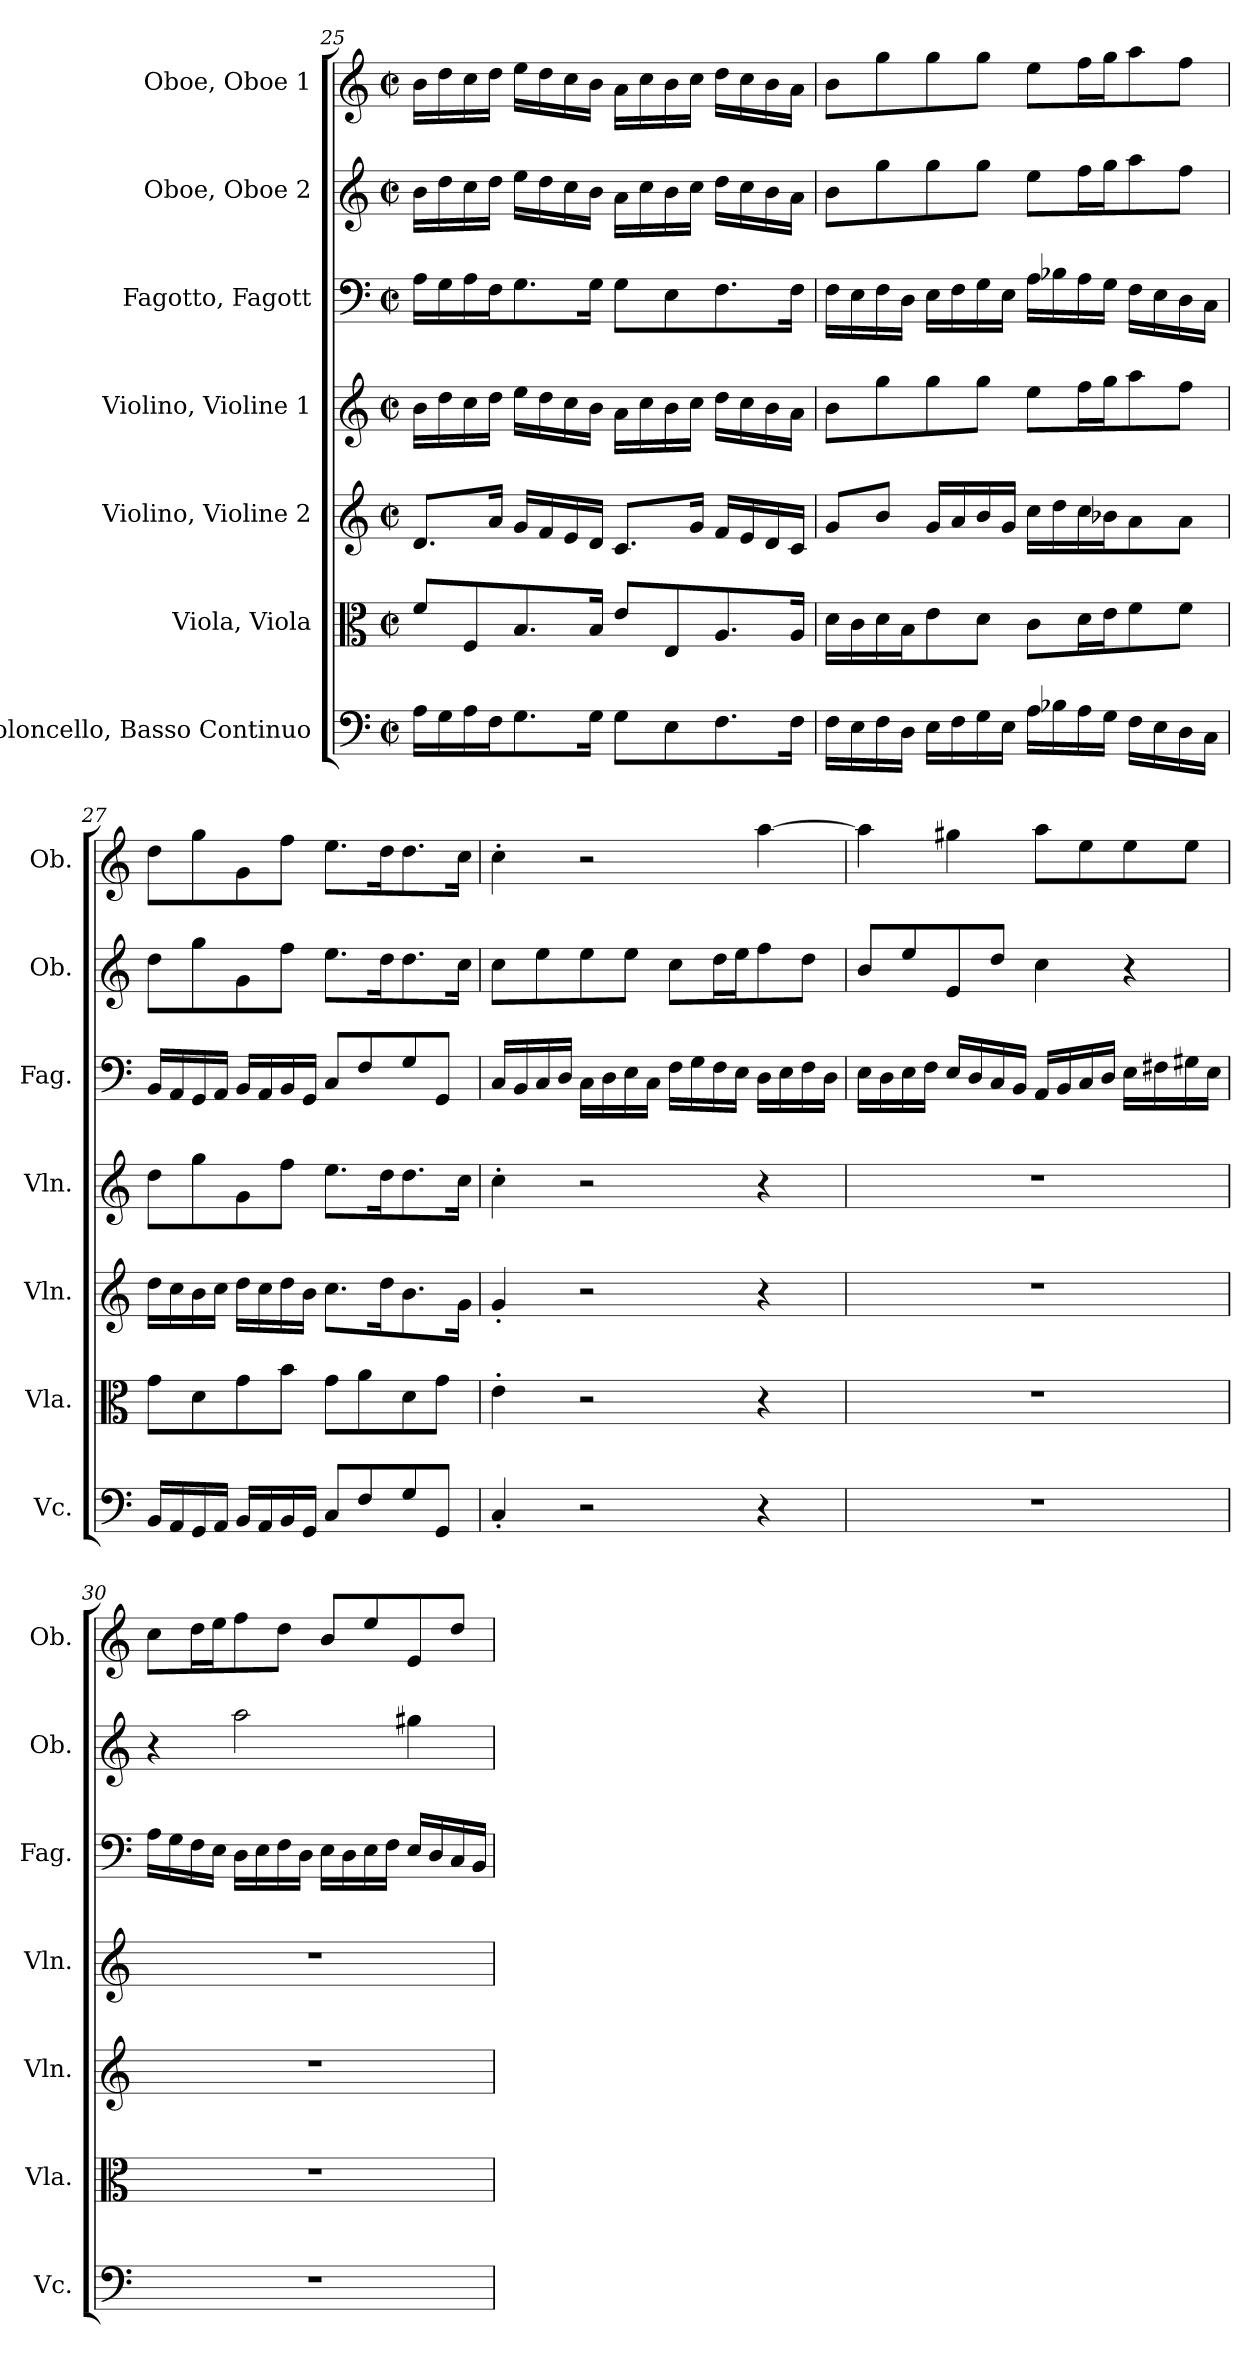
**kern	**kern	**kern	**kern	**kern	**kern	**kern
*part7	*part6	*part5	*part4	*part3	*part2	*part1
*staff7	*staff6	*staff5	*staff4	*staff3	*staff2	*staff1
*I"Violoncello, Basso Continuo	*I"Viola, Viola	*I"Violino, Violine 2	*I"Violino, Violine 1	*I"Fagotto, Fagott	*I"Oboe, Oboe 2	*I"Oboe, Oboe 1
*I'Vc.	*I'Vla.	*I'Vln.	*I'Vln.	*I'Fag.	*I'Ob.	*I'Ob.
!!LO:PB:g=z
*clefF4	*clefC3	*clefG2	*clefG2	*clefF4	*clefG2	*clefG2
*k[]	*k[]	*k[]	*k[]	*k[]	*k[]	*k[]
*M2/2	*M2/2	*M2/2	*M2/2	*M2/2	*M2/2	*M2/2
*met(c|)	*met(c|)	*met(c|)	*met(c|)	*met(c|)	*met(c|)	*met(c|)
=25	=25	=25	=25	=25	=25	=25
16A\LL	8f/L	8.d/L	16b\LL	16A\LL	16b\LL	16b\LL
16G\	.	.	16dd\	16G\	16dd\	16dd\
16A\	8F/	.	16cc\	16A\	16cc\	16cc\
16F\J	.	16a/Jk	16dd\JJ	16F\J	16dd\JJ	16dd\JJ
8.G\	8.B/	16g/LL	16ee\LL	8.G\	16ee\LL	16ee\LL
.	.	16f/	16dd\	.	16dd\	16dd\
.	.	16e/	16cc\	.	16cc\	16cc\
16G\Jk	16B/Jk	16d/JJ	16b\JJ	16G\Jk	16b\JJ	16b\JJ
8G\L	8e/L	8.c/L	16a\LL	8G\L	16a\LL	16a\LL
.	.	.	16cc\	.	16cc\	16cc\
8E\	8E/	.	16b\	8E\	16b\	16b\
.	.	16g/Jk	16cc\JJ	.	16cc\JJ	16cc\JJ
8.F\	8.A/	16f/LL	16dd\LL	8.F\	16dd\LL	16dd\LL
.	.	16e/	16cc\	.	16cc\	16cc\
.	.	16d/	16b\	.	16b\	16b\
16F\Jk	16A/Jk	16c/JJ	16a\JJ	16F\Jk	16a\JJ	16a\JJ
=26	=26	=26	=26	=26	=26	=26
16F\LL	16d\LL	8g/L	8b\L	16F\LL	8b\L	8b\L
16E\	16c\	.	.	16E\	.	.
16F\	16d\	8b/J	8gg\	16F\	8gg\	8gg\
16D\JJ	16B\J	.	.	16D\JJ	.	.
16E\LL	8e\	16g/LL	8gg\	16E\LL	8gg\	8gg\
16F\	.	16a/	.	16F\	.	.
16G\	8d\J	16b/	8gg\J	16G\	8gg\J	8gg\J
16E\JJ	.	16g/JJ	.	16E\JJ	.	.
16A\LL	8c\L	16cc\LL	8ee\L	16A\LL	8ee\L	8ee\L
16B-X\	.	16dd\	.	16B-X\	.	.
16A\	16d\L	16cc\	16ff\L	16A\	16ff\L	16ff\L
16G\JJ	16e\J	16b-X\J	16gg\J	16G\JJ	16gg\J	16gg\J
16F\LL	8f\	8a\	8aa\	16F\LL	8aa\	8aa\
16E\	.	.	.	16E\	.	.
16D\	8f\J	8a\J	8ff\J	16D\	8ff\J	8ff\J
16C\JJ	.	.	.	16C\JJ	.	.
=27	=27	=27	=27	=27	=27	=27
16BB/LL	8g\L	16dd\LL	8dd\L	16BB/LL	8dd\L	8dd\L
16AA/	.	16cc\	.	16AA/	.	.
16GG/	8d\	16b\	8gg\	16GG/	8gg\	8gg\
16AA/JJ	.	16cc\JJ	.	16AA/JJ	.	.
16BB/LL	8g\	16dd\LL	8g\	16BB/LL	8g\	8g\
16AA/	.	16cc\	.	16AA/	.	.
16BB/	8b\J	16dd\	8ff\J	16BB/	8ff\J	8ff\J
16GG/JJ	.	16b\JJ	.	16GG/JJ	.	.
8C/L	8g\L	8.cc\L	8.ee\L	8C/L	8.ee\L	8.ee\L
8F/	8a\	.	.	8F/	.	.
.	.	16dd\K	16dd\K	.	16dd\K	16dd\K
8G/	8d\	8.b\	8.dd\	8G/	8.dd\	8.dd\
8GG/J	8g\J	.	.	8GG/J	.	.
.	.	16g\Jk	16cc\Jk	.	16cc\Jk	16cc\Jk
!!LO:LB:g=z
=28	=28	=28	=28	=28	=28	=28
4C'/	4e'\	4g'/	4cc'\	16C/LL	8cc\L	4cc'\
.	.	.	.	16BB/	.	.
.	.	.	.	16C/	8ee\	.
.	.	.	.	16D/JJ	.	.
2r	2r	2r	2r	16C\LL	8ee\	2r
.	.	.	.	16D\	.	.
.	.	.	.	16E\	8ee\J	.
.	.	.	.	16C\JJ	.	.
.	.	.	.	16F\LL	8cc\L	.
.	.	.	.	16G\	.	.
.	.	.	.	16F\	16dd\L	.
.	.	.	.	16E\JJ	16ee\J	.
4r	4r	4r	4r	16D\LL	8ff\	[4aa\
.	.	.	.	16E\	.	.
.	.	.	.	16F\	8dd\J	.
.	.	.	.	16D\JJ	.	.
=29	=29	=29	=29	=29	=29	=29
1r	1r	1r	1r	16E\LL	8b/L	4aa\]
.	.	.	.	16D\	.	.
.	.	.	.	16E\	8ee/	.
.	.	.	.	16F\JJ	.	.
.	.	.	.	16E/LL	8e/	4gg#X\
.	.	.	.	16D/	.	.
.	.	.	.	16C/	8dd/J	.
.	.	.	.	16BB/JJ	.	.
.	.	.	.	16AA/LL	4cc\	8aa\L
.	.	.	.	16BB/	.	.
.	.	.	.	16C/	.	8ee\
.	.	.	.	16D/JJ	.	.
.	.	.	.	16E\LL	4r	8ee\
.	.	.	.	16F#X\	.	.
.	.	.	.	16G#X\	.	8ee\J
.	.	.	.	16E\JJ	.	.
=30	=30	=30	=30	=30	=30	=30
1r	1r	1r	1r	16A\LL	4r	8cc\L
.	.	.	.	16G\	.	.
.	.	.	.	16F\	.	16dd\L
.	.	.	.	16E\JJ	.	16ee\J
.	.	.	.	16D\LL	2aa\	8ff\
.	.	.	.	16E\	.	.
.	.	.	.	16F\	.	8dd\J
.	.	.	.	16D\JJ	.	.
.	.	.	.	16E\LL	.	8b/L
.	.	.	.	16D\	.	.
.	.	.	.	16E\	.	8ee/
.	.	.	.	16F\JJ	.	.
.	.	.	.	16E/LL	4gg#X\	8e/
.	.	.	.	16D/	.	.
.	.	.	.	16C/	.	8dd/J
.	.	.	.	16BB/JJ	.	.
=	=	=	=	=	=	=
*-	*-	*-	*-	*-	*-	*-
